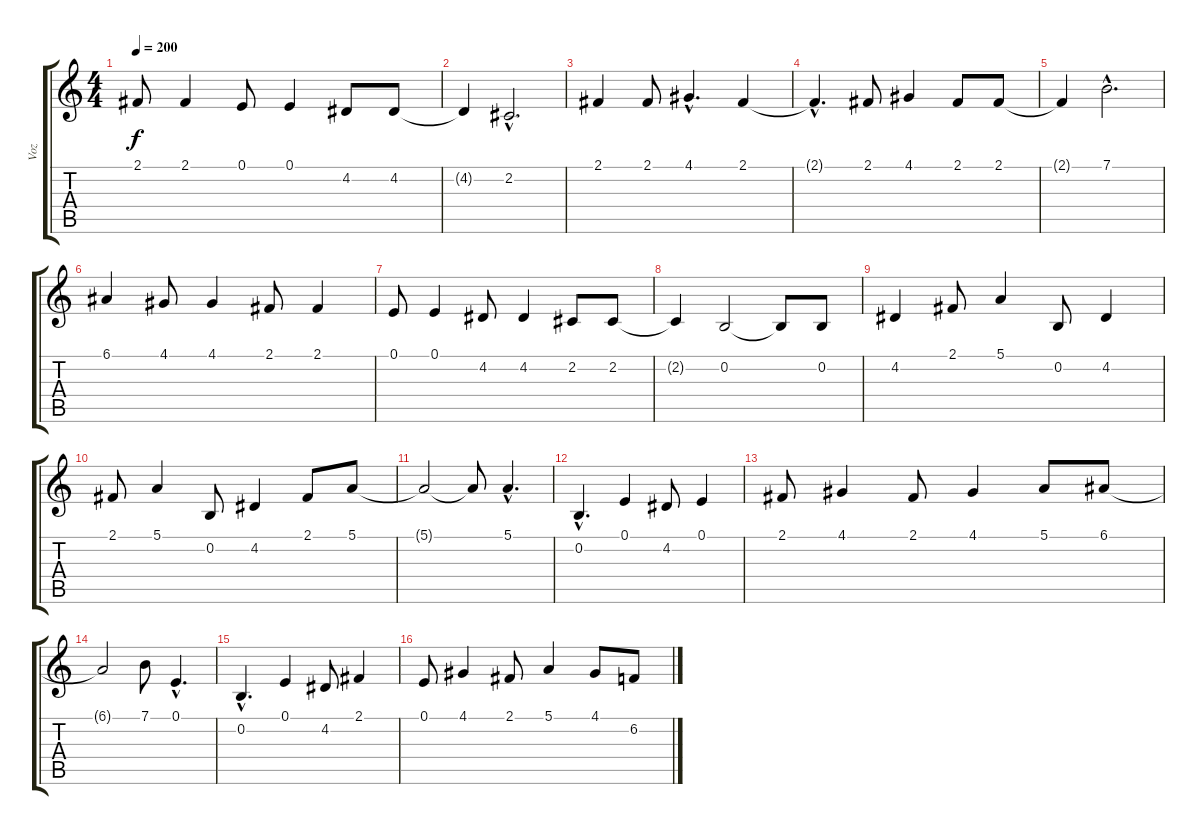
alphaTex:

\track ("Voz" "Voz") {instrument choiraahs}
\staff {score tabs}
\tuning (E4 B3 G3 D3 A2 E2) {hide}
\ts (4 4)
\tempo 200
\clef g2
\ks c
2.1.8{dy f} 2.1.4 0.1.8 0.1.4 4.2.8 4.2.8 |
4.2{t}.4 2.2{hac}.2{d} |
2.1.4 2.1.8 4.1{hac}.4{d} 2.1.4 |
2.1{hac t}.4{d} 2.1.8 4.1.4 2.1.8 2.1.8 |
2.1{t}.4 7.1{hac}.2{d} |
6.1.4 4.1.8 4.1.4 2.1.8 2.1.4 |
0.1.8 0.1.4 4.2.8 4.2.4 2.2.8 2.2.8 |
2.2{t}.4 0.2.2 0.2{t}.8 0.2.8 |
4.2.4 2.1.8 5.1.4 0.2.8 4.2.4 |
2.1.8 5.1.4 0.2.8 4.2.4 2.1.8 5.1.8 |
5.1{t}.2 5.1{t}.8 5.1{hac}.4{d} |
0.2{hac}.4{d} 0.1.4 4.2.8 0.1.4 |
2.1.8 4.1.4 2.1.8 4.1.4 5.1.8 6.1.8 |
6.1{t}.2 7.1.8 0.1{hac}.4{d} |
0.2{hac}.4{d} 0.1.4 4.2.8 2.1.4 |
0.1.8 4.1.4 2.1.8 5.1.4 4.1.8 6.2.8
